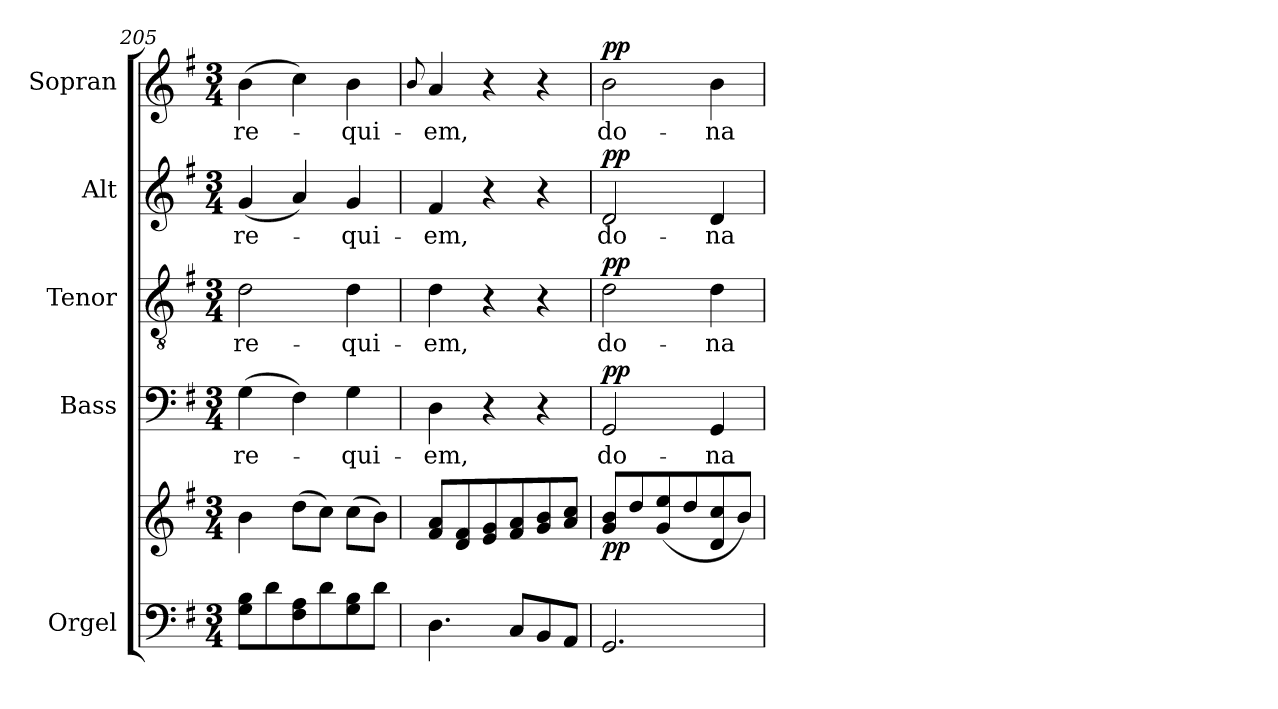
**kern	**kern	**dynam	**kern	**text	**dynam	**kern	**text	**dynam	**kern	**text	**dynam	**kern	**text	**dynam
*part5	*part5	*part5	*part4	*part4	*part4	*part3	*part3	*part3	*part2	*part2	*part2	*part1	*part1	*part1
*staff6	*staff5	*staff5/6	*staff4	*staff4	*staff4	*staff3	*staff3	*staff3	*staff2	*staff2	*staff2	*staff1	*staff1	*staff1
*I"Orgel	*	*	*I"Bass	*	*	*I"Tenor	*	*	*I"Alt	*	*	*I"Sopran	*	*
*I'Org.	*	*	*I'B.	*	*	*I'T.	*	*	*I'A.	*	*	*I'S.	*	*
*clefF4	*clefG2	*	*clefF4	*	*	*clefGv2	*	*	*clefG2	*	*	*clefG2	*	*
*k[f#]	*k[f#]	*	*k[f#]	*	*	*k[f#]	*	*	*k[f#]	*	*	*k[f#]	*	*
*G:	*G:	*	*G:	*	*	*G:	*	*	*G:	*	*	*G:	*	*
*M3/4	*M3/4	*	*M3/4	*	*	*M3/4	*	*	*M3/4	*	*	*M3/4	*	*
=205	=205	=205	=205	=205	=205	=205	=205	=205	=205	=205	=205	=205	=205	=205
!	!	!	!	!LO:LY:b	!	!	!LO:LY:b	!	!	!LO:LY:b	!	!	!LO:LY:b	!
8G\ 8B\L	4b\	.	(>4G\	re-	.	2d\	re-	.	(<4g/	re-	.	(>4b\	re-	.
8d\	.	.	.	.	.	.	.	.	.	.	.	.	.	.
8F#\ 8A\	(>8dd\L	.	4F#\)	.	.	.	.	.	4a/)	.	.	4cc\)	.	.
8d\	8cc\J)	.	.	.	.	.	.	.	.	.	.	.	.	.
!	!	!	!	!LO:LY:b	!	!	!LO:LY:b	!	!	!LO:LY:b	!	!	!LO:LY:b	!
8G\ 8B\	(>8cc\L	.	4G\	-qui-	.	4d\	-qui-	.	4g/	-qui-	.	4b\	-qui-	.
8d\J	8b\J)	.	.	.	.	.	.	.	.	.	.	.	.	.
=206	=206	=206	=206	=206	=206	=206	=206	=206	=206	=206	=206	=206	=206	=206
.	.	.	.	.	.	.	.	.	.	.	.	8qqb/	.	.
!	!	!	!	!LO:LY:b	!	!	!LO:LY:b	!	!	!LO:LY:b	!	!	!LO:LY:b	!
4.D\	8f#/ 8a/L	.	4D\	-em,	.	4d\	-em,	.	4f#/	-em,	.	4a/	-em,	.
.	8d/ 8f#/	.	.	.	.	.	.	.	.	.	.	.	.	.
.	8e/ 8g/	.	4r	.	.	4r	.	.	4r	.	.	4r	.	.
8C/L	8f#/ 8a/	.	.	.	.	.	.	.	.	.	.	.	.	.
8BB/	8g/ 8b/	.	4r	.	.	4r	.	.	4r	.	.	4r	.	.
8AA/J	8a/ 8cc/J	.	.	.	.	.	.	.	.	.	.	.	.	.
=207	=207	=207	=207	=207	=207	=207	=207	=207	=207	=207	=207	=207	=207	=207
!	!	!LO:DY:b	!	!LO:LY:b	!LO:DY:a	!	!LO:LY:b	!LO:DY:a	!	!LO:LY:b	!LO:DY:a	!	!LO:LY:b	!LO:DY:a
2.GG/	8g/ 8b/L	pp	2GG/	do-	pp	2d\	do-	pp	2d/	do-	pp	2b\	do-	pp
.	8dd/	.	.	.	.	.	.	.	.	.	.	.	.	.
.	(<8g/ 8ee/	.	.	.	.	.	.	.	.	.	.	.	.	.
.	8dd/	.	.	.	.	.	.	.	.	.	.	.	.	.
!	!	!	!	!LO:LY:b	!	!	!LO:LY:b	!	!	!LO:LY:b	!	!	!LO:LY:b	!
.	8d/ 8cc/	.	4GG/	-na	.	4d\	-na	.	4d/	-na	.	4b\	-na	.
.	8b/J)	.	.	.	.	.	.	.	.	.	.	.	.	.
=	=	=	=	=	=	=	=	=	=	=	=	=	=	=
*-	*-	*-	*-	*-	*-	*-	*-	*-	*-	*-	*-	*-	*-	*-
